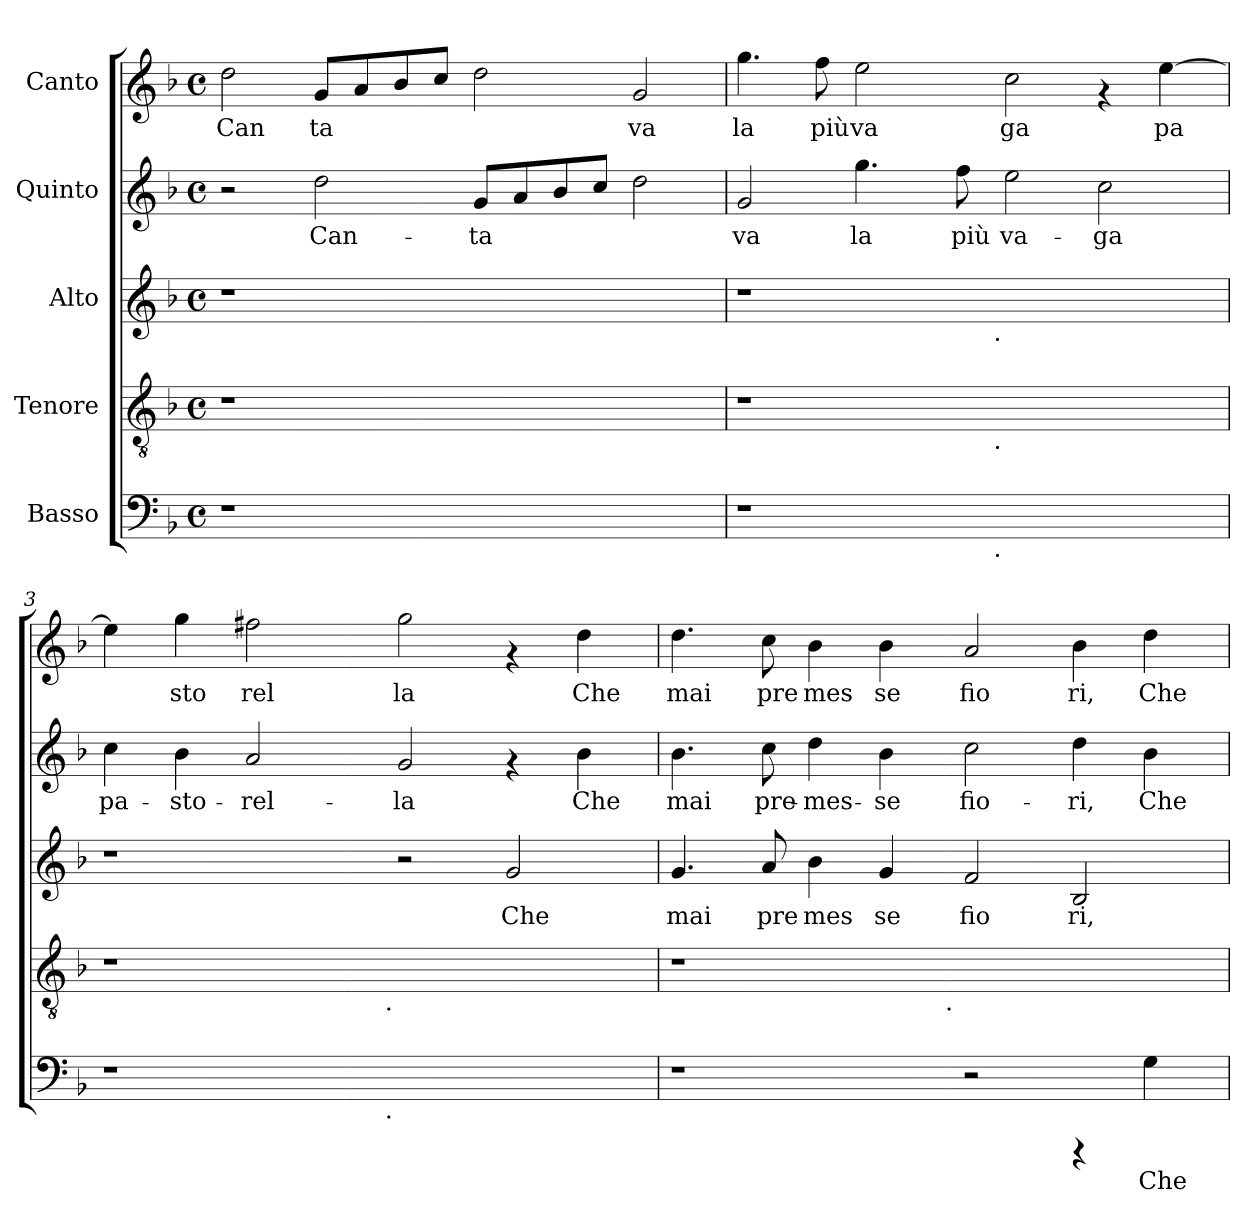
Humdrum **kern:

**kern	**text	**kern	**kern	**text	**kern	**text	**kern	**text
*part5	*part5	*part4	*part3	*part3	*part2	*part2	*part1	*part1
*staff5	*staff5	*staff4	*staff3	*staff3	*staff2	*staff2	*staff1	*staff1
*I"Basso	*	*I"Tenore	*I"Alto	*	*I"Quinto	*	*I"Canto	*
!!LO:PB:g=z
*stria5	*	*stria5	*stria5	*	*stria5	*	*stria5	*
*clefF4	*	*clefGv2	*clefG2	*	*clefG2	*	*clefG2	*
*k[b-]	*	*k[b-]	*k[b-]	*	*k[b-]	*	*k[b-]	*
*F:	*	*F:	*F:	*	*F:	*	*F:	*
*M4/4	*	*M4/4	*M4/4	*	*M4/4	*	*M4/4	*
*met(c)	*	*met(c)	*met(c)	*	*met(c)	*	*met(c)	*
=1	=1	=1	=1	=1	=1	=1	=1	=1
!	!	!	!	!	!	!	!	!LO:LY:b:cj
1r	.	1r	1r	.	2r	.	2dd\	Can
!	!	!	!	!	!	!LO:LY:b:cj	!	!LO:LY:b:cj
.	.	.	.	.	2dd\	Can-	8g/L	ta
!	!	!	!	!	!	!	!	!LO:LY:b:cj
.	.	.	.	.	.	.	8a/	.
!	!	!	!	!	!	!	!	!LO:LY:b:cj
.	.	.	.	.	.	.	8b-/	.
!	!	!	!	!	!	!	!	!LO:LY:b:cj
.	.	.	.	.	.	.	8cc/J	.
!	!	!	!	!	!	!LO:LY:b:cj	!	!LO:LY:b:cj
1ryy	.	1ryy	1ryy	.	8g/L	-ta-	2dd\	.
!	!	!	!	!	!	!LO:LY:b:cj	!	!
.	.	.	.	.	8a/	--	.	.
!	!	!	!	!	!	!LO:LY:b:cj	!	!
.	.	.	.	.	8b-/	--	.	.
!	!	!	!	!	!	!LO:LY:b:cj	!	!
.	.	.	.	.	8cc/J	--	.	.
!	!	!	!	!	!	!LO:LY:b:cj	!	!LO:LY:b:cj
.	.	.	.	.	2dd\	--	2g/	va
=2	=2	=2	=2	=2	=2	=2	=2	=2
!	!	!	!	!	!	!LO:LY:b:cj	!	!LO:LY:b:cj
*^	*	*^	*^	*	*	*	*	*
1r	2ryy	.	1r	2ryy	1r	2ryy	.	2g/	-va	4.gg\	la
!	!	!	!	!	!	!	!	!	!	!	!LO:LY:b:cj
.	.	.	.	.	.	.	.	.	.	8ff\	più
!	!	!	!	!	!	!	!	!	!LO:LY:b:cj	!	!LO:LY:b:cj
.	4ryy	.	.	4ryy	.	4ryy	.	4.gg\	la	2ee\	va
.	8...ryy	.	.	8...ryy	.	8...ryy	.	.	.	.	.
!	!	!	!	!	!	!	!	!	!LO:LY:b:cj	!	!
.	.	.	.	.	.	.	.	8ff\	più	.	.
!	!	!	!	!	!	!LO:TX:b:t=.	!	!	!	!	!
!	!	!	!	!LO:TX:b:t=.	!	!	!	!	!	!	!
!	!LO:TX:b:t=.	!	!	!	!	!	!	!	!	!	!
.	1ryy	.	.	1ryy	.	1ryy	.	.	.	.	.
!	!	!	!	!	!	!	!	!	!LO:LY:b:cj	!	!LO:LY:b:cj
1ryy	.	.	1ryy	.	1ryy	.	.	2ee\	va-	2cc\	ga
!	!	!	!	!	!	!	!	!	!LO:LY:b:cj	!	!
.	.	.	.	.	.	.	.	2cc\	-ga	4rf	.
!	!	!	!	!	!	!	!	!	!	!	!LO:LY:b:cj
.	.	.	.	.	.	.	.	.	.	[>4ee\	pa
.	64ryy	.	.	64ryy	.	64ryy	.	.	.	.	.
=3	=3	=3	=3	=3	=3	=3	=3	=3	=3	=3	=3
!	!	!	!	!	!	!	!	!	!LO:LY:b:cj	!	!LO:LY:b:cj
*	*	*	*	*	*v	*v	*	*	*	*	*
1r	2ryy	.	1r	2ryy	1r	.	4cc\	pa-	4ee\]	.
!	!	!	!	!	!	!	!	!LO:LY:b:cj	!	!LO:LY:b:cj
.	.	.	.	.	.	.	4b-\	-sto-	4gg\	sto
!	!	!	!	!	!	!	!	!LO:LY:b:cj	!	!LO:LY:b:cj
.	4ryy	.	.	4ryy	.	.	2a/	-rel-	2ff#X\	rel
.	8...ryy	.	.	8...ryy	.	.	.	.	.	.
!	!	!	!	!LO:TX:b:t=.	!	!	!	!	!	!
!	!LO:TX:b:t=.	!	!	!	!	!	!	!	!	!
.	1ryy	.	.	1ryy	.	.	.	.	.	.
!	!	!	!	!	!	!	!	!LO:LY:b:cj	!	!LO:LY:b:cj
1ryy	.	.	1ryy	.	2r	.	2g/	-la	2gg\	la
!	!	!	!	!	!	!LO:LY:b:cj	!	!	!	!
.	.	.	.	.	2g/	Che	4rf	.	4rf	.
!	!	!	!	!	!	!	!	!LO:LY:b:cj	!	!LO:LY:b:cj
.	.	.	.	.	.	.	4b-\	Che	4dd\	Che
.	64ryy	.	.	64ryy	.	.	.	.	.	.
=4	=4	=4	=4	=4	=4	=4	=4	=4	=4	=4
!	!	!	!	!	!	!LO:LY:b:cj	!	!LO:LY:b:cj	!	!LO:LY:b:cj
*v	*v	*	*	*	*	*	*	*	*	*
1r	.	1r	2ryy	4.g/	mai	4.b-\	mai	4.dd\	mai
!	!	!	!	!	!LO:LY:b:cj	!	!LO:LY:b:cj	!	!LO:LY:b:cj
.	.	.	.	8a/	pre	8cc\	pre-	8cc\	pre
!	!	!	!	!	!LO:LY:b:cj	!	!LO:LY:b:cj	!	!LO:LY:b:cj
.	.	.	4...ryy	4b-\	mes	4dd\	-mes-	4b-\	mes
!	!	!	!	!	!LO:LY:b:cj	!	!LO:LY:b:cj	!	!LO:LY:b:cj
.	.	.	.	4g/	se	4b-\	-se	4b-\	se
!	!	!	!LO:TX:b:t=.	!	!	!	!	!	!
.	.	.	1ryy	.	.	.	.	.	.
!	!	!	!	!	!LO:LY:b:cj	!	!LO:LY:b:cj	!	!LO:LY:b:cj
2r	.	1ryy	.	2f/	fio	2cc\	fio-	2a/	fio
!	!	!	!	!	!LO:LY:b:cj	!	!LO:LY:b:cj	!	!LO:LY:b:cj
4rCCC	.	.	.	2B-/	ri,	4dd\	-ri,	4b-\	ri,
!	!LO:LY:b:cj	!	!	!	!	!	!LO:LY:b:cj	!	!LO:LY:b:cj
4G\	Che	.	.	.	.	4b-\	Che	4dd\	Che
.	.	.	32ryy	.	.	.	.	.	.
*	*	*v	*v	*	*	*	*	*	*
=	=	=	=	=	=	=	=	=
*-	*-	*-	*-	*-	*-	*-	*-	*-
